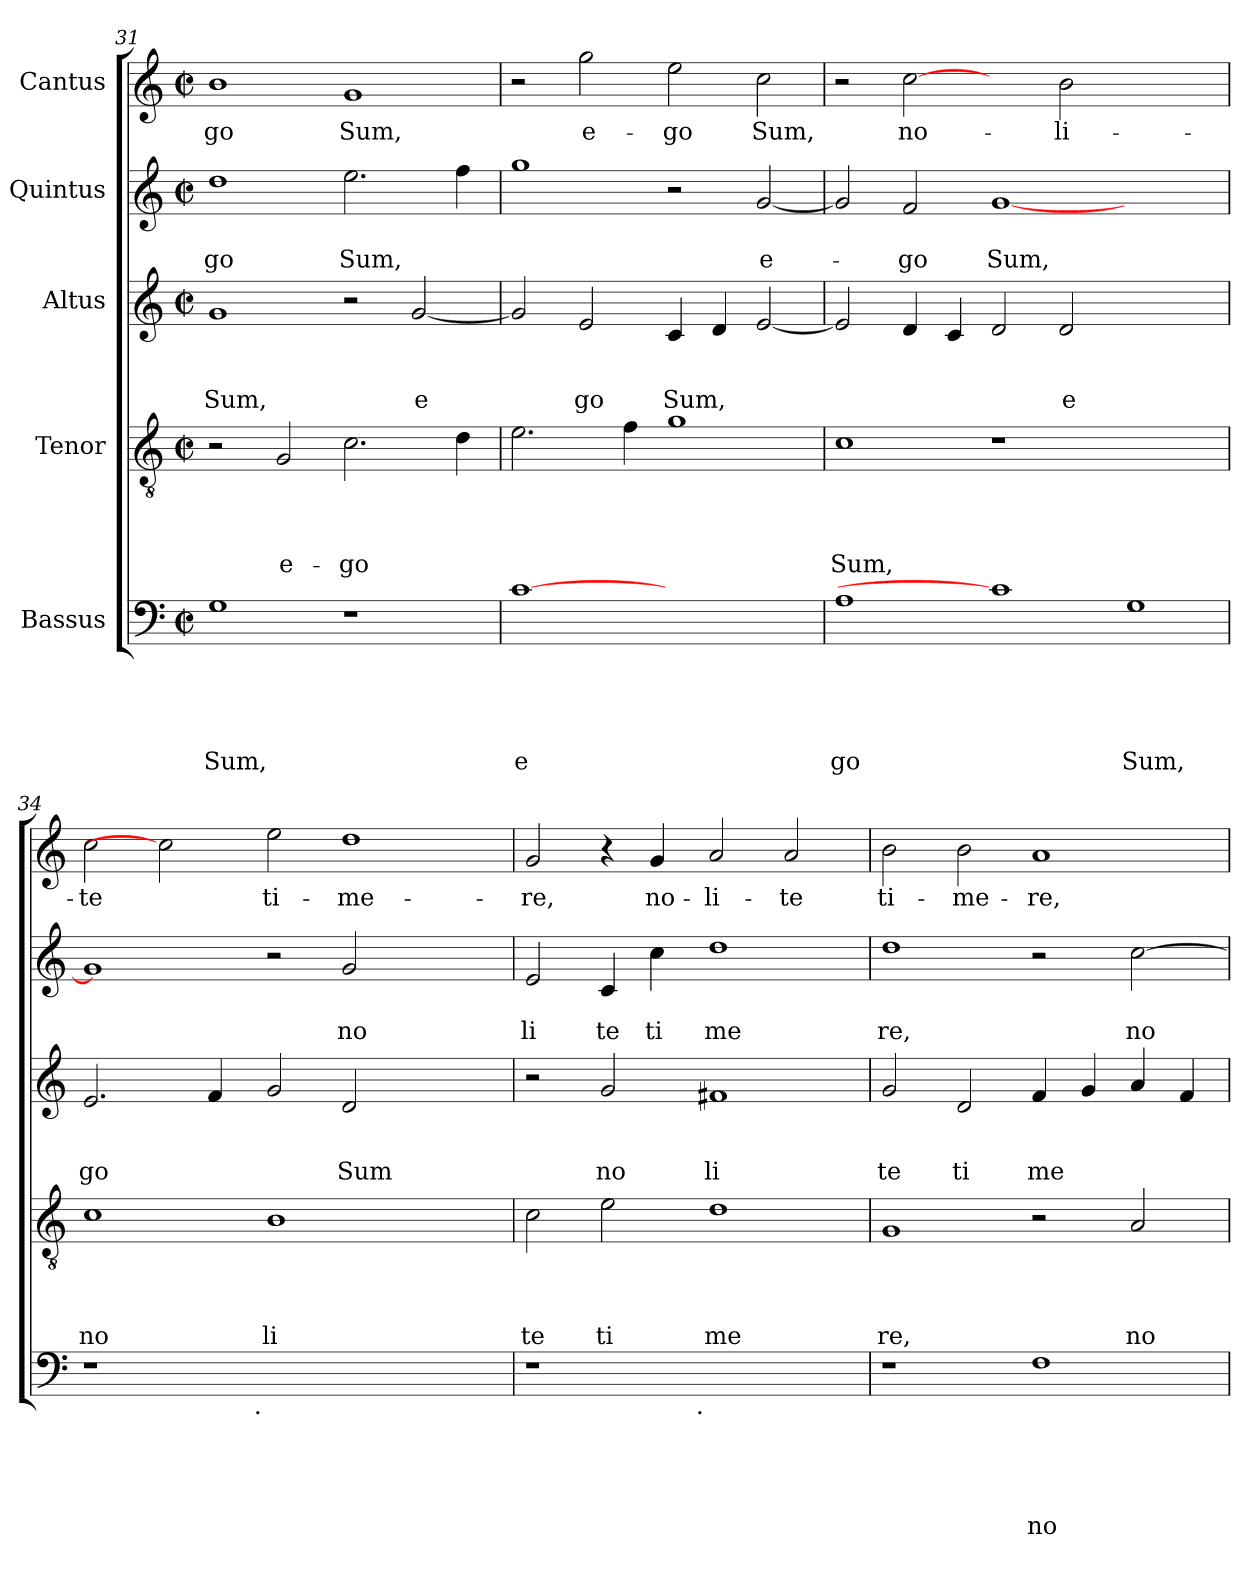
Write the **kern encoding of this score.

**kern	**text	**text	**text	**text	**text	**kern	**text	**text	**text	**text	**kern	**text	**text	**text	**kern	**text	**text	**kern	**text
*part5	*part5	*part5	*part5	*part5	*part5	*part4	*part4	*part4	*part4	*part4	*part3	*part3	*part3	*part3	*part2	*part2	*part2	*part1	*part1
*staff5	*staff5	*staff5	*staff5	*staff5	*staff5	*staff4	*staff4	*staff4	*staff4	*staff4	*staff3	*staff3	*staff3	*staff3	*staff2	*staff2	*staff2	*staff1	*staff1
*I"Bassus	*	*	*	*	*	*I"Tenor	*	*	*	*	*I"Altus	*	*	*	*I"Quintus	*	*	*I"Cantus	*
*clefF4	*	*	*	*	*	*clefGv2	*	*	*	*	*clefG2	*	*	*	*clefG2	*	*	*clefG2	*
*k[]	*	*	*	*	*	*k[]	*	*	*	*	*k[]	*	*	*	*k[]	*	*	*k[]	*
*C:	*	*	*	*	*	*C:	*	*	*	*	*C:	*	*	*	*C:	*	*	*C:	*
*M2/2	*	*	*	*	*	*M2/2	*	*	*	*	*M2/2	*	*	*	*M2/2	*	*	*M2/2	*
*met(c|)	*	*	*	*	*	*met(c|)	*	*	*	*	*met(c|)	*	*	*	*met(c|)	*	*	*met(c|)	*
=31	=31	=31	=31	=31	=31	=31	=31	=31	=31	=31	=31	=31	=31	=31	=31	=31	=31	=31	=31
!	!	!	!	!	!LO:LY:b	!	!	!	!	!	!	!	!	!LO:LY:b	!	!	!LO:LY:b	!	!LO:LY:b
1G	.	.	.	.	Sum,	2r	.	.	.	.	1g	.	.	Sum,	1dd	.	-go	1b	-go
!	!	!	!	!	!	!	!	!	!	!LO:LY:b	!	!	!	!	!	!	!	!	!
.	.	.	.	.	.	2G/	.	.	.	e-	.	.	.	.	.	.	.	.	.
!	!	!	!	!	!	!	!	!	!	!LO:LY:b	!	!	!	!	!	!	!LO:LY:b	!	!LO:LY:b
1r	.	.	.	.	.	2.c\	.	.	.	-go	2r	.	.	.	2.ee\	.	Sum,	1g	Sum,
!	!	!	!	!	!	!	!	!	!	!	!	!	!	!LO:LY:b	!	!	!	!	!
.	.	.	.	.	.	.	.	.	.	.	[<2g/	.	.	e	.	.	.	.	.
.	.	.	.	.	.	4d\	.	.	.	.	.	.	.	.	4ff\	.	.	.	.
=32	=32	=32	=32	=32	=32	=32	=32	=32	=32	=32	=32	=32	=32	=32	=32	=32	=32	=32	=32
!	!	!	!	!	!LO:LY:b	!	!	!	!	!	!	!	!	!	!	!	!	!	!
[1c	.	.	.	.	e	2.e\	.	.	.	.	2g/]	.	.	.	1gg	.	.	2r	.
!	!	!	!	!	!	!	!	!	!	!	!	!	!	!LO:LY:b	!	!	!	!	!LO:LY:b
.	.	.	.	.	.	.	.	.	.	.	2e/	.	.	go	.	.	.	2gg\	e-
.	.	.	.	.	.	4f\	.	.	.	.	.	.	.	.	.	.	.	.	.
!	!	!	!	!	!	!	!	!	!	!	!	!	!	!LO:LY:b	!	!	!	!	!LO:LY:b
1ryy	.	.	.	.	.	1g	.	.	.	.	4c/	.	.	Sum,	2r	.	.	2ee\	-go
.	.	.	.	.	.	.	.	.	.	.	4d/	.	.	.	.	.	.	.	.
!	!	!	!	!	!	!	!	!	!	!	!	!	!	!	!	!	!LO:LY:b	!	!LO:LY:b
.	.	.	.	.	.	.	.	.	.	.	[<2e/	.	.	.	[<2g/	.	e-	2cc\	Sum,
=33	=33	=33	=33	=33	=33	=33	=33	=33	=33	=33	=33	=33	=33	=33	=33	=33	=33	=33	=33
!	!	!	!	!	!LO:LY:b	!	!	!	!	!LO:LY:b	!	!	!	!	!	!	!	!	!
1A	.	.	.	.	go	1c	.	.	.	Sum,	2e/]	.	.	.	2g/]	.	.	2r	.
!	!	!	!	!	!	!	!	!	!	!	!	!	!	!	!	!	!LO:LY:b	!	!LO:LY:b
.	.	.	.	.	.	.	.	.	.	.	4d/	.	.	.	2f/	.	-go	[2cc	no-
.	.	.	.	.	.	.	.	.	.	.	4c/	.	.	.	.	.	.	.	.
!	!	!	!	!	!	!	!	!	!	!	!	!	!	!	!	!	!LO:LY:b	!	!
1c]	.	.	.	.	.	1r	.	.	.	.	2d/	.	.	.	[>1g	.	Sum,	2ryy	.
!	!	!	!	!	!	!	!	!	!	!	!	!	!	!LO:LY:b	!	!	!	!	!LO:LY:b
.	.	.	.	.	.	.	.	.	.	.	2d/	.	.	e	.	.	.	2b\	-li-
!	!	!	!	!	!LO:LY:b	!	!	!	!	!	!	!	!	!	!	!	!	!	!
1G	.	.	.	.	Sum,	1ryy	.	.	.	.	1ryy	.	.	.	1ryy	.	.	1ryy	.
!!LO:PB:g=z
=34	=34	=34	=34	=34	=34	=34	=34	=34	=34	=34	=34	=34	=34	=34	=34	=34	=34	=34	=34
!	!	!	!	!	!	!	!	!	!	!LO:LY:b	!	!	!	!LO:LY:b	!	!	!	!	!LO:LY:b
*^	*	*	*	*	*	*	*	*	*	*	*	*	*	*	*	*	*	*	*
1r	2ryy	.	.	.	.	.	1c	.	.	.	no	2.e/	.	.	go	1g]	.	.	2cc\	-te
.	4...ryy	.	.	.	.	.	.	.	.	.	.	.	.	.	.	.	.	.	2cc]	.
.	.	.	.	.	.	.	.	.	.	.	.	4f/	.	.	.	.	.	.	.	.
!	!LO:TX:b:t=.	!	!	!	!	!	!	!	!	!	!	!	!	!	!	!	!	!	!	!
.	1ryy	.	.	.	.	.	.	.	.	.	.	.	.	.	.	.	.	.	.	.
!	!	!	!	!	!	!	!	!	!	!	!LO:LY:b	!	!	!	!	!	!	!	!	!LO:LY:b
1.ryy	.	.	.	.	.	.	1B	.	.	.	li	2g/	.	.	.	2r	.	.	2ee\	ti-
!	!	!	!	!	!	!	!	!	!	!	!	!	!	!	!LO:LY:b	!	!	!LO:LY:b	!	!LO:LY:b
.	.	.	.	.	.	.	.	.	.	.	.	2d/	.	.	Sum	2g/	.	no	1dd	-me-
.	2ryy	.	.	.	.	.	.	.	.	.	.	.	.	.	.	.	.	.	.	.
.	.	.	.	.	.	.	2ryy	.	.	.	.	2ryy	.	.	.	2ryy	.	.	.	.
.	32ryy	.	.	.	.	.	.	.	.	.	.	.	.	.	.	.	.	.	.	.
=35	=35	=35	=35	=35	=35	=35	=35	=35	=35	=35	=35	=35	=35	=35	=35	=35	=35	=35	=35	=35
!	!	!	!	!	!	!	!	!	!	!	!LO:LY:b	!	!	!	!	!	!	!LO:LY:b	!	!LO:LY:b
1r	2ryy	.	.	.	.	.	2c\	.	.	.	te	2r	.	.	.	2e/	.	li	2g/	-re,
!	!	!	!	!	!	!	!	!	!	!	!LO:LY:b	!	!	!	!LO:LY:b	!	!	!LO:LY:b	!	!
.	4...ryy	.	.	.	.	.	2e\	.	.	.	ti	2g/	.	.	no	4c/	.	te	4r	.
!	!	!	!	!	!	!	!	!	!	!	!	!	!	!	!	!	!	!LO:LY:b	!	!LO:LY:b
.	.	.	.	.	.	.	.	.	.	.	.	.	.	.	.	4cc\	.	ti	4g/	no-
!	!LO:TX:b:t=.	!	!	!	!	!	!	!	!	!	!	!	!	!	!	!	!	!	!	!
.	1ryy	.	.	.	.	.	.	.	.	.	.	.	.	.	.	.	.	.	.	.
!	!	!	!	!	!	!	!	!	!	!	!LO:LY:b	!	!	!	!LO:LY:b	!	!	!LO:LY:b	!	!LO:LY:b
1ryy	.	.	.	.	.	.	1d	.	.	.	me	1f#X	.	.	li	1dd	.	me	2a/	-li-
!	!	!	!	!	!	!	!	!	!	!	!	!	!	!	!	!	!	!	!	!LO:LY:b
.	.	.	.	.	.	.	.	.	.	.	.	.	.	.	.	.	.	.	2a/	-te
.	32ryy	.	.	.	.	.	.	.	.	.	.	.	.	.	.	.	.	.	.	.
=36	=36	=36	=36	=36	=36	=36	=36	=36	=36	=36	=36	=36	=36	=36	=36	=36	=36	=36	=36	=36
!	!	!	!	!	!	!	!	!	!	!	!LO:LY:b	!	!	!	!LO:LY:b	!	!	!LO:LY:b	!	!LO:LY:b
*v	*v	*	*	*	*	*	*	*	*	*	*	*	*	*	*	*	*	*	*	*
1r	.	.	.	.	.	1G	.	.	.	re,	2g/	.	.	te	1dd	.	re,	2b\	ti-
!	!	!	!	!	!	!	!	!	!	!	!	!	!	!LO:LY:b	!	!	!	!	!LO:LY:b
.	.	.	.	.	.	.	.	.	.	.	2d/	.	.	ti	.	.	.	2b\	-me-
!	!	!	!	!	!LO:LY:b	!	!	!	!	!	!	!	!	!LO:LY:b	!	!	!	!	!LO:LY:b
1F	.	.	.	.	no-	2r	.	.	.	.	4f/	.	.	me	2r	.	.	1a	-re,
.	.	.	.	.	.	.	.	.	.	.	4g/	.	.	.	.	.	.	.	.
!	!	!	!	!	!	!	!	!	!	!LO:LY:b	!	!	!	!	!	!	!LO:LY:b	!	!
.	.	.	.	.	.	2A/	.	.	.	no	4a/	.	.	.	[>2cc\	.	no	.	.
.	.	.	.	.	.	.	.	.	.	.	4f/	.	.	.	.	.	.	.	.
=	=	=	=	=	=	=	=	=	=	=	=	=	=	=	=	=	=	=	=
*-	*-	*-	*-	*-	*-	*-	*-	*-	*-	*-	*-	*-	*-	*-	*-	*-	*-	*-	*-
